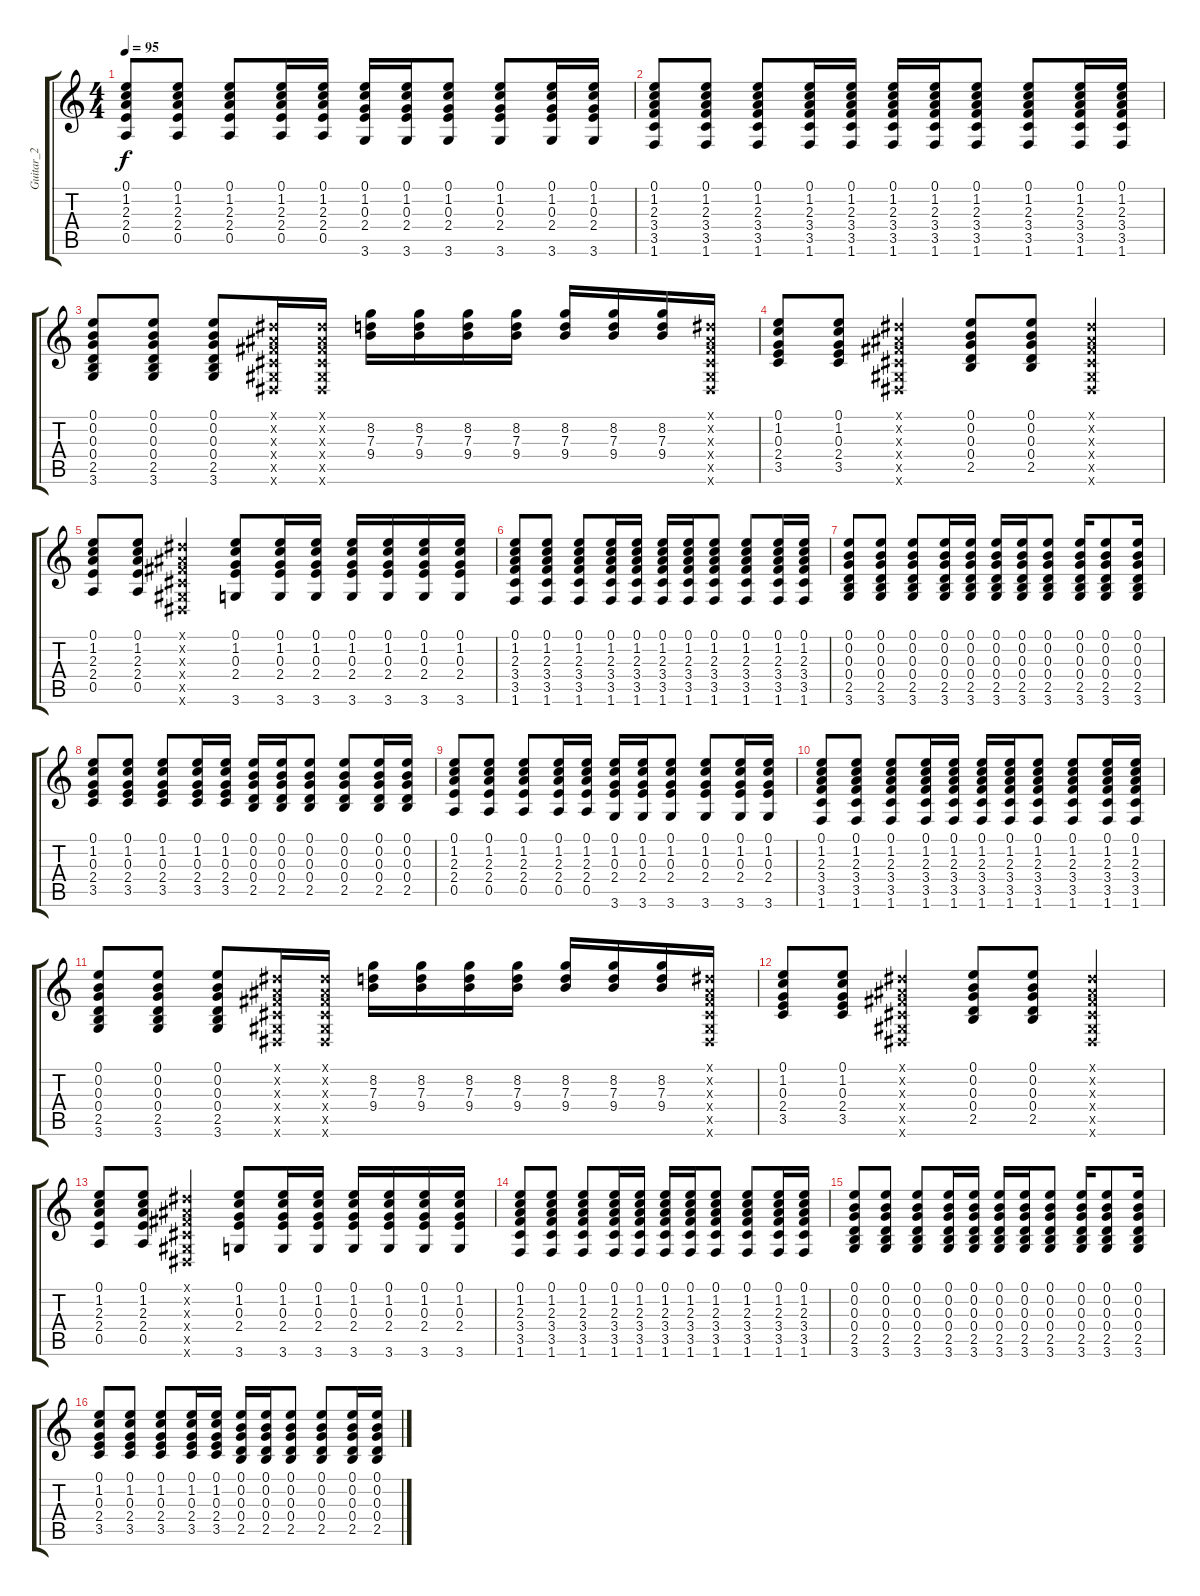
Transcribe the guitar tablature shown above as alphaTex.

\track ("Guitar_2" "Guitar_2") {instrument distortionguitar}
\staff {score tabs}
\tuning (E4 B3 G3 D3 A2 E2) {hide}
\ts (4 4)
\tempo 95
\clef g2
\ks c
(0.1 1.2 2.3 2.4 0.5).8{dy f} (0.1 1.2 2.3 2.4 0.5).8 (0.1 1.2 2.3 2.4 0.5).8 (0.1 1.2 2.3 2.4 0.5).16 (0.1 1.2 2.3 2.4 0.5).16 (0.1 1.2 0.3 2.4 3.6).16 (0.1 1.2 0.3 2.4 3.6).16 (0.1 1.2 0.3 2.4 3.6).8 (0.1 1.2 0.3 2.4 3.6).8 (0.1 1.2 0.3 2.4 3.6).16 (0.1 1.2 0.3 2.4 3.6).16 |
(0.1 1.2 2.3 3.4 3.5 1.6).8 (0.1 1.2 2.3 3.4 3.5 1.6).8 (0.1 1.2 2.3 3.4 3.5 1.6).8 (0.1 1.2 2.3 3.4 3.5 1.6).16 (0.1 1.2 2.3 3.4 3.5 1.6).16 (0.1 1.2 2.3 3.4 3.5 1.6).16 (0.1 1.2 2.3 3.4 3.5 1.6).16 (0.1 1.2 2.3 3.4 3.5 1.6).8 (0.1 1.2 2.3 3.4 3.5 1.6).8 (0.1 1.2 2.3 3.4 3.5 1.6).16 (0.1 1.2 2.3 3.4 3.5 1.6).16 |
(0.1 0.2 0.3 0.4 2.5 3.6).8 (0.1 0.2 0.3 0.4 2.5 3.6).8 (0.1 0.2 0.3 0.4 2.5 3.6).8 (-1.1{x} -1.2{x} -1.3{x} -1.4{x} -1.5{x} -1.6{x}).16 (-1.1{x} -1.2{x} -1.3{x} -1.4{x} -1.5{x} -1.6{x}).16 (8.2 7.3 9.4).16 (8.2 7.3 9.4).16 (8.2 7.3 9.4).16 (8.2 7.3 9.4).16 (8.2 7.3 9.4).16 (8.2 7.3 9.4).16 (8.2 7.3 9.4).16 (-1.1{x} -1.2{x} -1.3{x} -1.4{x} -1.5{x} -1.6{x}).16 |
(0.1 1.2 0.3 2.4 3.5).8 (0.1 1.2 0.3 2.4 3.5).8 (-1.1{x} -1.2{x} -1.3{x} -1.4{x} -1.5{x} -1.6{x}).4 (0.1 0.2 0.3 0.4 2.5).8 (0.1 0.2 0.3 0.4 2.5).8 (-1.1{x} -1.2{x} -1.3{x} -1.4{x} -1.5{x} -1.6{x}).4 |
(0.1 1.2 2.3 2.4 0.5).8 (0.1 1.2 2.3 2.4 0.5).8 (-1.1{x} -1.2{x} -1.3{x} -1.4{x} -1.5{x} -1.6{x}).4 (0.1 1.2 0.3 2.4 3.6).8 (0.1 1.2 0.3 2.4 3.6).16 (0.1 1.2 0.3 2.4 3.6).16 (0.1 1.2 0.3 2.4 3.6).16 (0.1 1.2 0.3 2.4 3.6).16 (0.1 1.2 0.3 2.4 3.6).16 (0.1 1.2 0.3 2.4 3.6).16 |
(0.1 1.2 2.3 3.4 3.5 1.6).8 (0.1 1.2 2.3 3.4 3.5 1.6).8 (0.1 1.2 2.3 3.4 3.5 1.6).8 (0.1 1.2 2.3 3.4 3.5 1.6).16 (0.1 1.2 2.3 3.4 3.5 1.6).16 (0.1 1.2 2.3 3.4 3.5 1.6).16 (0.1 1.2 2.3 3.4 3.5 1.6).16 (0.1 1.2 2.3 3.4 3.5 1.6).8 (0.1 1.2 2.3 3.4 3.5 1.6).8 (0.1 1.2 2.3 3.4 3.5 1.6).16 (0.1 1.2 2.3 3.4 3.5 1.6).16 |
(0.1 0.2 0.3 0.4 2.5 3.6).8 (0.1 0.2 0.3 0.4 2.5 3.6).8 (0.1 0.2 0.3 0.4 2.5 3.6).8 (0.1 0.2 0.3 0.4 2.5 3.6).16 (0.1 0.2 0.3 0.4 2.5 3.6).16 (0.1 0.2 0.3 0.4 2.5 3.6).16 (0.1 0.2 0.3 0.4 2.5 3.6).16 (0.1 0.2 0.3 0.4 2.5 3.6).8 (0.1 0.2 0.3 0.4 2.5 3.6).16 (0.1 0.2 0.3 0.4 2.5 3.6).8 (0.1 0.2 0.3 0.4 2.5 3.6).16 |
(0.1 1.2 0.3 2.4 3.5).8 (0.1 1.2 0.3 2.4 3.5).8 (0.1 1.2 0.3 2.4 3.5).8 (0.1 1.2 0.3 2.4 3.5).16 (0.1 1.2 0.3 2.4 3.5).16 (0.1 0.2 0.3 0.4 2.5).16 (0.1 0.2 0.3 0.4 2.5).16 (0.1 0.2 0.3 0.4 2.5).8 (0.1 0.2 0.3 0.4 2.5).8 (0.1 0.2 0.3 0.4 2.5).16 (0.1 0.2 0.3 0.4 2.5).16 |
(0.1 1.2 2.3 2.4 0.5).8 (0.1 1.2 2.3 2.4 0.5).8 (0.1 1.2 2.3 2.4 0.5).8 (0.1 1.2 2.3 2.4 0.5).16 (0.1 1.2 2.3 2.4 0.5).16 (0.1 1.2 0.3 2.4 3.6).16 (0.1 1.2 0.3 2.4 3.6).16 (0.1 1.2 0.3 2.4 3.6).8 (0.1 1.2 0.3 2.4 3.6).8 (0.1 1.2 0.3 2.4 3.6).16 (0.1 1.2 0.3 2.4 3.6).16 |
(0.1 1.2 2.3 3.4 3.5 1.6).8 (0.1 1.2 2.3 3.4 3.5 1.6).8 (0.1 1.2 2.3 3.4 3.5 1.6).8 (0.1 1.2 2.3 3.4 3.5 1.6).16 (0.1 1.2 2.3 3.4 3.5 1.6).16 (0.1 1.2 2.3 3.4 3.5 1.6).16 (0.1 1.2 2.3 3.4 3.5 1.6).16 (0.1 1.2 2.3 3.4 3.5 1.6).8 (0.1 1.2 2.3 3.4 3.5 1.6).8 (0.1 1.2 2.3 3.4 3.5 1.6).16 (0.1 1.2 2.3 3.4 3.5 1.6).16 |
(0.1 0.2 0.3 0.4 2.5 3.6).8 (0.1 0.2 0.3 0.4 2.5 3.6).8 (0.1 0.2 0.3 0.4 2.5 3.6).8 (-1.1{x} -1.2{x} -1.3{x} -1.4{x} -1.5{x} -1.6{x}).16 (-1.1{x} -1.2{x} -1.3{x} -1.4{x} -1.5{x} -1.6{x}).16 (8.2 7.3 9.4).16 (8.2 7.3 9.4).16 (8.2 7.3 9.4).16 (8.2 7.3 9.4).16 (8.2 7.3 9.4).16 (8.2 7.3 9.4).16 (8.2 7.3 9.4).16 (-1.1{x} -1.2{x} -1.3{x} -1.4{x} -1.5{x} -1.6{x}).16 |
(0.1 1.2 0.3 2.4 3.5).8 (0.1 1.2 0.3 2.4 3.5).8 (-1.1{x} -1.2{x} -1.3{x} -1.4{x} -1.5{x} -1.6{x}).4 (0.1 0.2 0.3 0.4 2.5).8 (0.1 0.2 0.3 0.4 2.5).8 (-1.1{x} -1.2{x} -1.3{x} -1.4{x} -1.5{x} -1.6{x}).4 |
(0.1 1.2 2.3 2.4 0.5).8 (0.1 1.2 2.3 2.4 0.5).8 (-1.1{x} -1.2{x} -1.3{x} -1.4{x} -1.5{x} -1.6{x}).4 (0.1 1.2 0.3 2.4 3.6).8 (0.1 1.2 0.3 2.4 3.6).16 (0.1 1.2 0.3 2.4 3.6).16 (0.1 1.2 0.3 2.4 3.6).16 (0.1 1.2 0.3 2.4 3.6).16 (0.1 1.2 0.3 2.4 3.6).16 (0.1 1.2 0.3 2.4 3.6).16 |
(0.1 1.2 2.3 3.4 3.5 1.6).8 (0.1 1.2 2.3 3.4 3.5 1.6).8 (0.1 1.2 2.3 3.4 3.5 1.6).8 (0.1 1.2 2.3 3.4 3.5 1.6).16 (0.1 1.2 2.3 3.4 3.5 1.6).16 (0.1 1.2 2.3 3.4 3.5 1.6).16 (0.1 1.2 2.3 3.4 3.5 1.6).16 (0.1 1.2 2.3 3.4 3.5 1.6).8 (0.1 1.2 2.3 3.4 3.5 1.6).8 (0.1 1.2 2.3 3.4 3.5 1.6).16 (0.1 1.2 2.3 3.4 3.5 1.6).16 |
(0.1 0.2 0.3 0.4 2.5 3.6).8 (0.1 0.2 0.3 0.4 2.5 3.6).8 (0.1 0.2 0.3 0.4 2.5 3.6).8 (0.1 0.2 0.3 0.4 2.5 3.6).16 (0.1 0.2 0.3 0.4 2.5 3.6).16 (0.1 0.2 0.3 0.4 2.5 3.6).16 (0.1 0.2 0.3 0.4 2.5 3.6).16 (0.1 0.2 0.3 0.4 2.5 3.6).8 (0.1 0.2 0.3 0.4 2.5 3.6).16 (0.1 0.2 0.3 0.4 2.5 3.6).8 (0.1 0.2 0.3 0.4 2.5 3.6).16 |
(0.1 1.2 0.3 2.4 3.5).8 (0.1 1.2 0.3 2.4 3.5).8 (0.1 1.2 0.3 2.4 3.5).8 (0.1 1.2 0.3 2.4 3.5).16 (0.1 1.2 0.3 2.4 3.5).16 (0.1 0.2 0.3 0.4 2.5).16 (0.1 0.2 0.3 0.4 2.5).16 (0.1 0.2 0.3 0.4 2.5).8 (0.1 0.2 0.3 0.4 2.5).8 (0.1 0.2 0.3 0.4 2.5).16 (0.1 0.2 0.3 0.4 2.5).16
